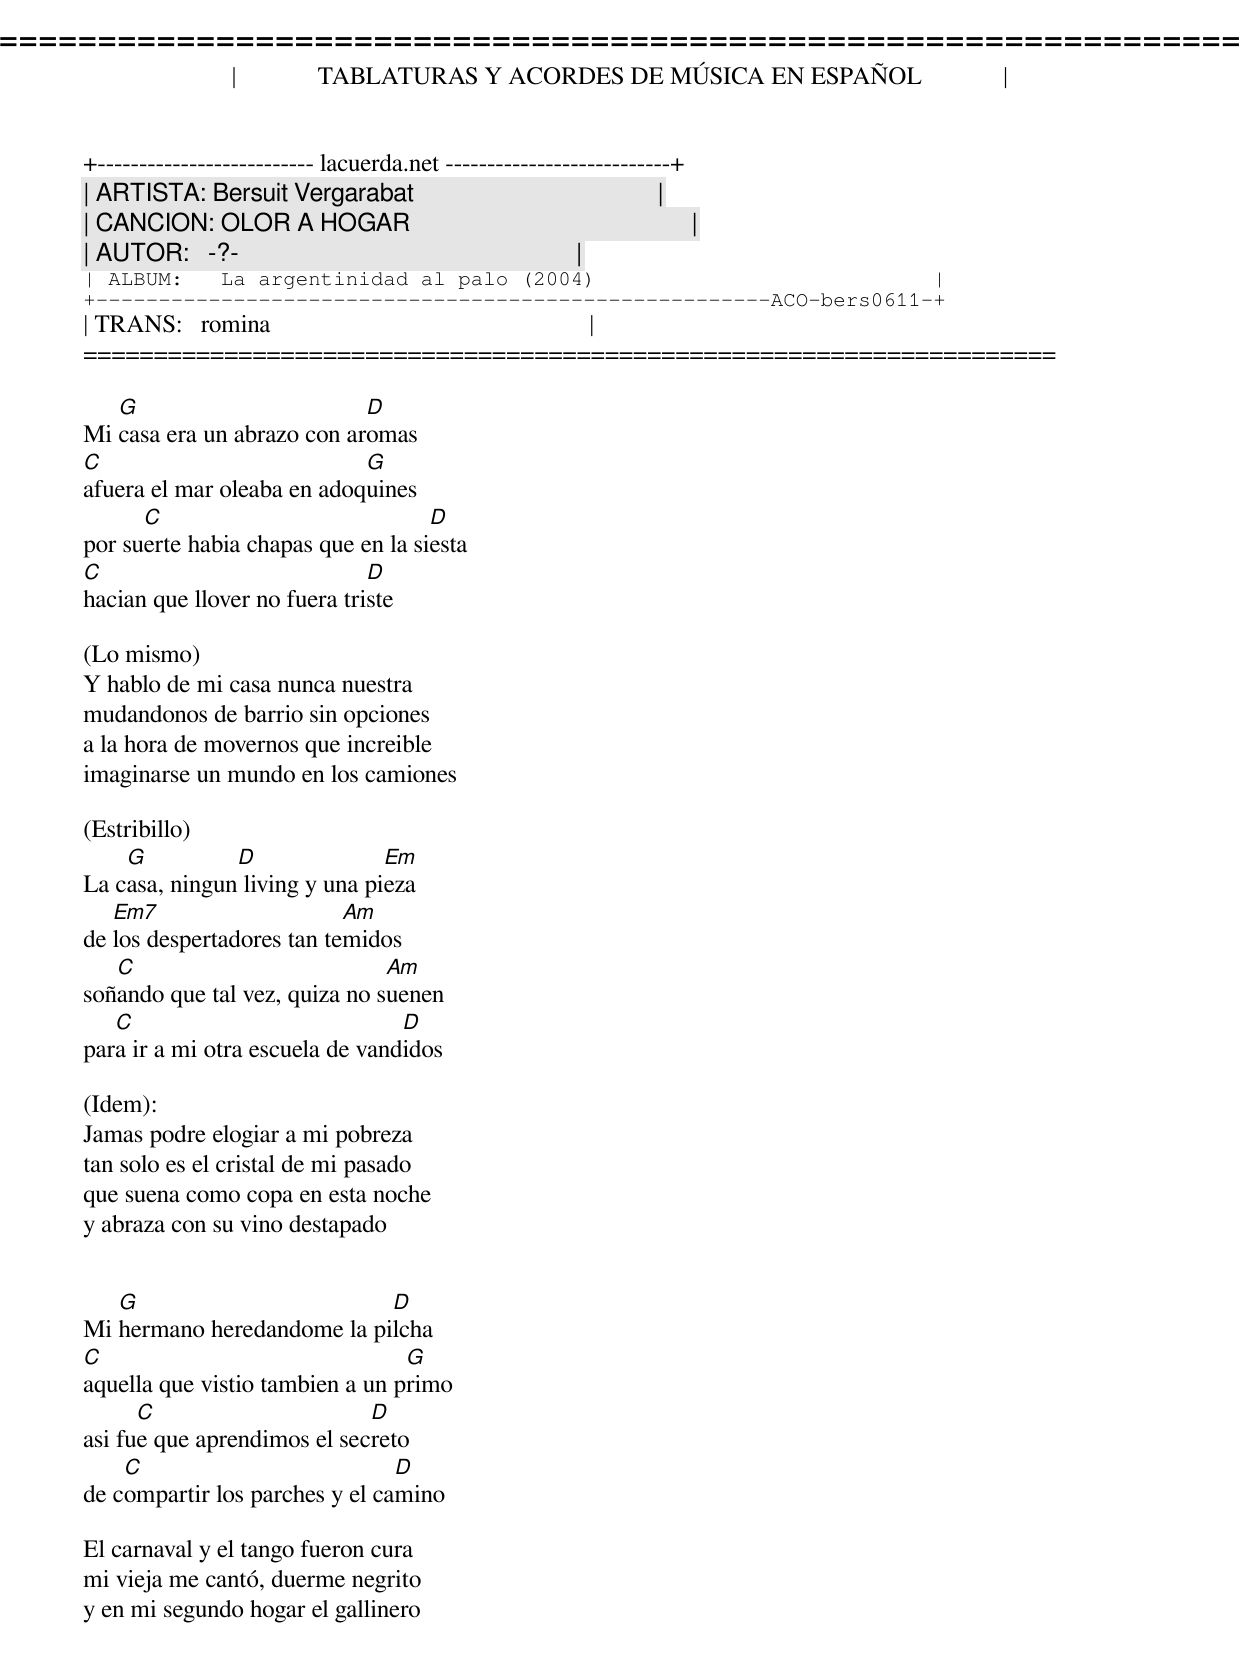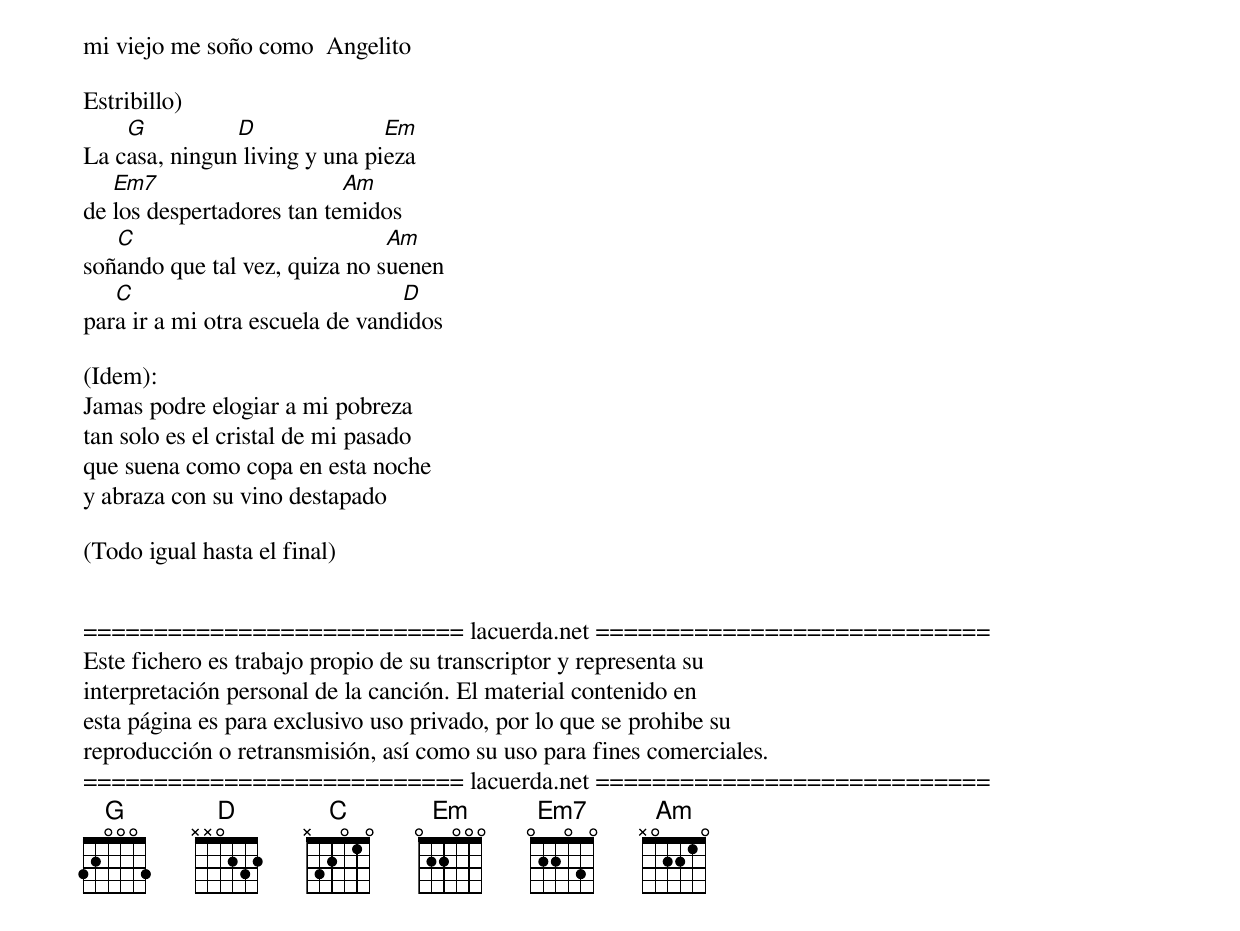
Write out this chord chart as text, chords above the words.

=====================================================================
|             TABLATURAS Y ACORDES DE MÚSICA EN ESPAÑOL             |
+-------------------------- lacuerda.net ---------------------------+
| ARTISTA: Bersuit Vergarabat                                       |
| CANCION: OLOR A HOGAR                                             |
| AUTOR:   -?-                                                      |
| ALBUM:   La argentinidad al palo (2004)                           |
+------------------------------------------------------ACO-bers0611-+
| TRANS:   romina                                                   |
=====================================================================

   G                        D
Mi casa era un abrazo con aromas
C                           G
afuera el mar oleaba en adoquines
      C                             D
por suerte habia chapas que en la siesta
C                             D
hacian que llover no fuera triste

(Lo mismo)
Y hablo de mi casa nunca nuestra
mudandonos de barrio sin opciones
a la hora de movernos que increible
imaginarse un mundo en los camiones

(Estribillo)
    G          D               Em
La casa, ningun living y una pieza
   Em7                     Am
de los despertadores tan temidos
   C                           Am
soñando que tal vez, quiza no suenen
   C                             D
para ir a mi otra escuela de vandidos

(Idem):
Jamas podre elogiar a mi pobreza
tan solo es el cristal de mi pasado
que suena como copa en esta noche
y abraza con su vino destapado


   G                        D
Mi hermano heredandome la pilcha
C                                G
aquella que vistio tambien a un primo
      C                      D
asi fue que aprendimos el secreto
    C                           D
de compartir los parches y el camino

El carnaval y el tango fueron cura
mi vieja me cantó, duerme negrito
y en mi segundo hogar el gallinero
mi viejo me soño como  Angelito

Estribillo)
    G          D               Em
La casa, ningun living y una pieza
   Em7                     Am
de los despertadores tan temidos
   C                           Am
soñando que tal vez, quiza no suenen
   C                             D
para ir a mi otra escuela de vandidos

(Idem):
Jamas podre elogiar a mi pobreza
tan solo es el cristal de mi pasado
que suena como copa en esta noche
y abraza con su vino destapado

(Todo igual hasta el final)


=========================== lacuerda.net ============================
Este fichero es trabajo propio de su transcriptor y representa su
interpretación personal de la canción. El material contenido en
esta página es para exclusivo uso privado, por lo que se prohibe su
reproducción o retransmisión, así como su uso para fines comerciales.
=========================== lacuerda.net ============================
